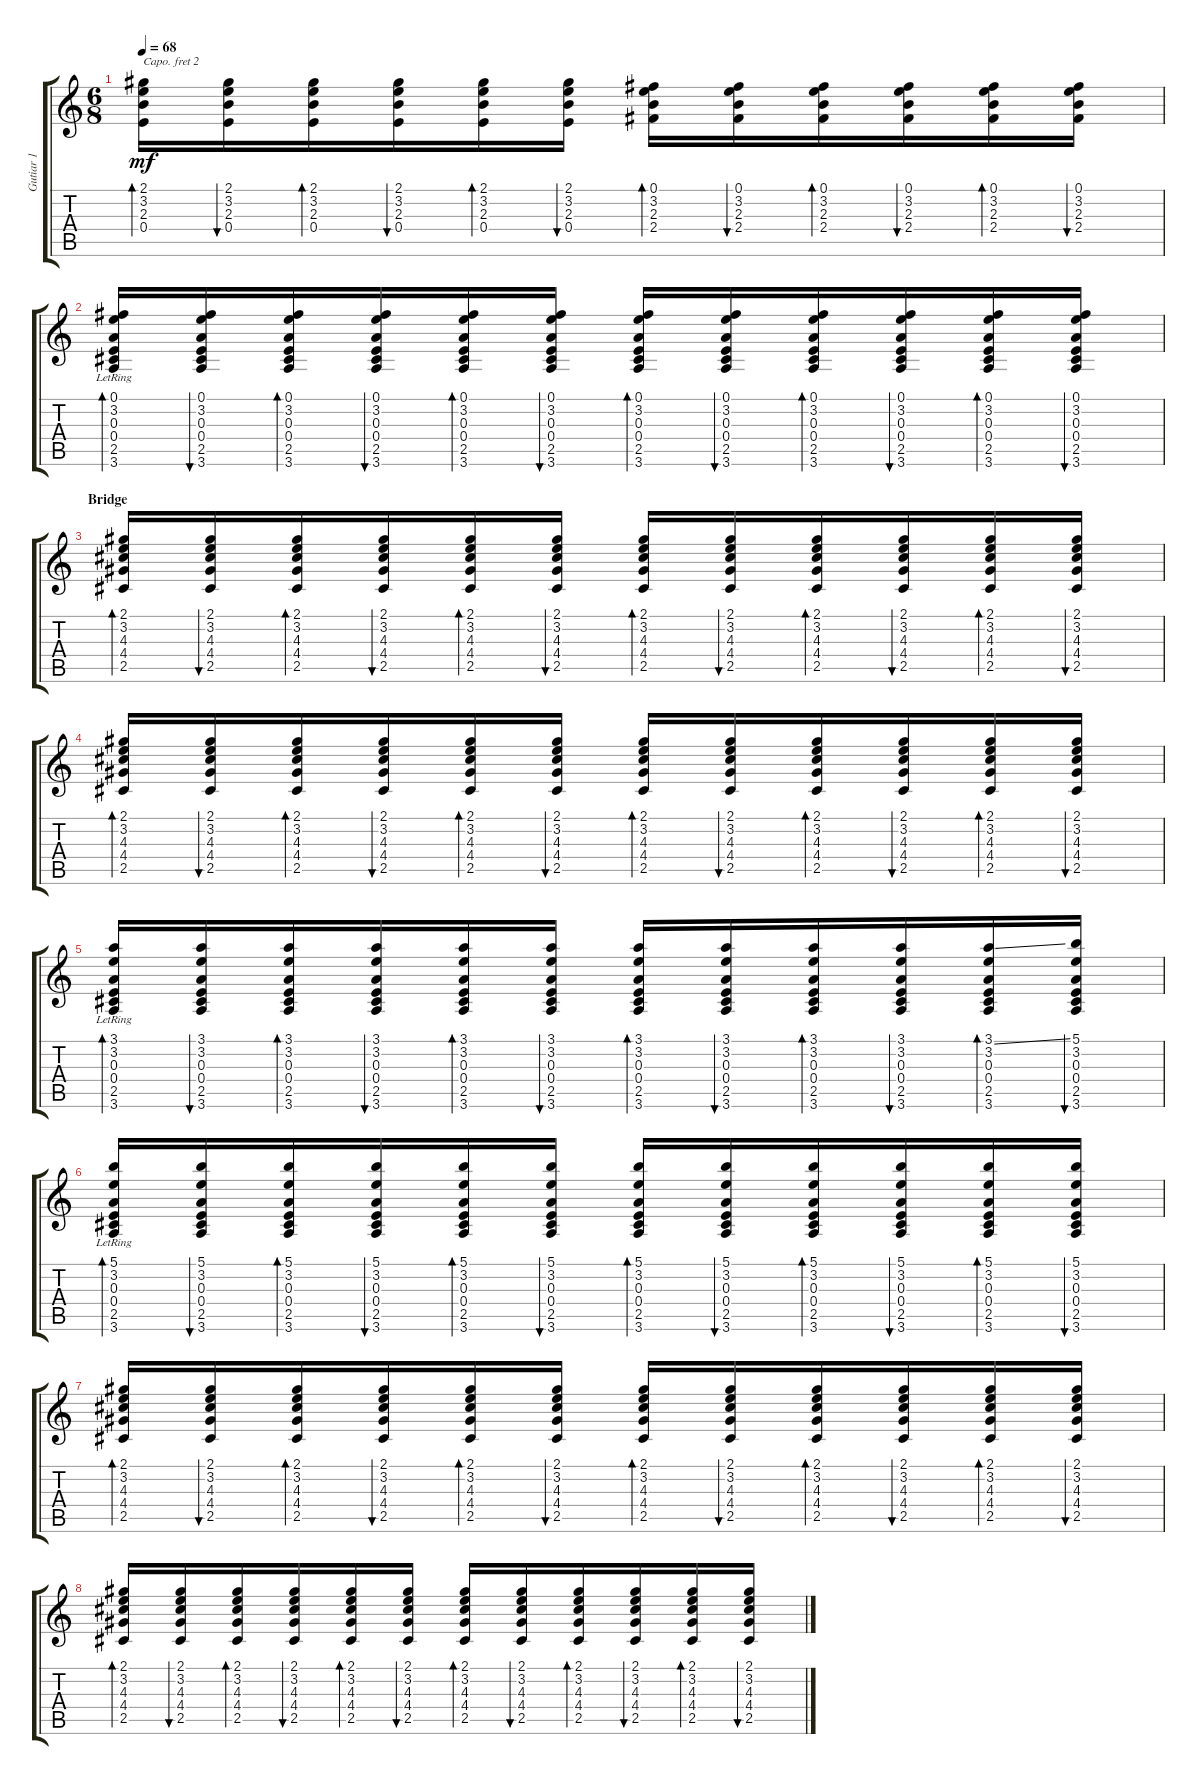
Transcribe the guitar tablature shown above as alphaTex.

\track ("Gutiar 1" "Gutiar 1") {instrument acousticguitarsteel}
\staff {score tabs}
\capo 2
\tuning (E4 B3 G3 D3 A2 E2) {hide}
\ts (6 8)
\tempo 68
\clef g2
\ks c
(2.1 3.2 2.3 0.4).16{bd 30 dy mf} (2.1 3.2 2.3 0.4).16{bu 30} (2.1 3.2 2.3 0.4).16{bd 30} (2.1 3.2 2.3 0.4).16{bu 30} (2.1 3.2 2.3 0.4).16{bd 30} (2.1 3.2 2.3 0.4).16{bu 30} (0.1 3.2 2.3 2.4).16{bd 30} (0.1 3.2 2.3 2.4).16{bu 30} (0.1 3.2 2.3 2.4).16{bd 30} (0.1 3.2 2.3 2.4).16{bu 30} (0.1 3.2 2.3 2.4).16{bd 30} (0.1 3.2 2.3 2.4).16{bu 30} |
(0.1 3.2 0.3 0.4 2.5 3.6{lr}).16{bd 30} (0.1 3.2 0.3 0.4 2.5 3.6).16{bu 30} (0.1 3.2 0.3 0.4 2.5 3.6).16{bd 30} (0.1 3.2 0.3 0.4 2.5 3.6).16{bu 30} (0.1 3.2 0.3 0.4 2.5 3.6).16{bd 30} (0.1 3.2 0.3 0.4 2.5 3.6).16{bu 30} (0.1 3.2 0.3 0.4 2.5 3.6).16{bd 30} (0.1 3.2 0.3 0.4 2.5 3.6).16{bu 30} (0.1 3.2 0.3 0.4 2.5 3.6).16{bd 30} (0.1 3.2 0.3 0.4 2.5 3.6).16{bu 30} (0.1 3.2 0.3 0.4 2.5 3.6).16{bd 30} (0.1 3.2 0.3 0.4 2.5 3.6).16{bu 30} |
\section ("" "Bridge")
(2.1 3.2 4.3 4.4 2.5).16{bd 30} (2.1 3.2 4.3 4.4 2.5).16{bu 30} (2.1 3.2 4.3 4.4 2.5).16{bd 30} (2.1 3.2 4.3 4.4 2.5).16{bu 30} (2.1 3.2 4.3 4.4 2.5).16{bd 30} (2.1 3.2 4.3 4.4 2.5).16{bu 30} (2.1 3.2 4.3 4.4 2.5).16{bd 30} (2.1 3.2 4.3 4.4 2.5).16{bu 30} (2.1 3.2 4.3 4.4 2.5).16{bd 30} (2.1 3.2 4.3 4.4 2.5).16{bu 30} (2.1 3.2 4.3 4.4 2.5).16{bd 30} (2.1 3.2 4.3 4.4 2.5).16{bu 30} |
(2.1 3.2 4.3 4.4 2.5).16{bd 30} (2.1 3.2 4.3 4.4 2.5).16{bu 30} (2.1 3.2 4.3 4.4 2.5).16{bd 30} (2.1 3.2 4.3 4.4 2.5).16{bu 30} (2.1 3.2 4.3 4.4 2.5).16{bd 30} (2.1 3.2 4.3 4.4 2.5).16{bu 30} (2.1 3.2 4.3 4.4 2.5).16{bd 30} (2.1 3.2 4.3 4.4 2.5).16{bu 30} (2.1 3.2 4.3 4.4 2.5).16{bd 30} (2.1 3.2 4.3 4.4 2.5).16{bu 30} (2.1 3.2 4.3 4.4 2.5).16{bd 30} (2.1 3.2 4.3 4.4 2.5).16{bu 30} |
(3.1 3.2 0.3 0.4 2.5 3.6{lr}).16{bd 30} (3.1 3.2 0.3 0.4 2.5 3.6).16{bu 30} (3.1 3.2 0.3 0.4 2.5 3.6).16{bd 30} (3.1 3.2 0.3 0.4 2.5 3.6).16{bu 30} (3.1 3.2 0.3 0.4 2.5 3.6).16{bd 30} (3.1 3.2 0.3 0.4 2.5 3.6).16{bu 30} (3.1 3.2 0.3 0.4 2.5 3.6).16{bd 30} (3.1 3.2 0.3 0.4 2.5 3.6).16{bu 30} (3.1 3.2 0.3 0.4 2.5 3.6).16{bd 30} (3.1 3.2 0.3 0.4 2.5 3.6).16{bu 30} (3.1{ss} 3.2 0.3 0.4 2.5 3.6).16{bd 30} (5.1 3.2 0.3 0.4 2.5 3.6).16{bu 30} |
(5.1 3.2 0.3 0.4 2.5 3.6{lr}).16{bd 30} (5.1 3.2 0.3 0.4 2.5 3.6).16{bu 30} (5.1 3.2 0.3 0.4 2.5 3.6).16{bd 30} (5.1 3.2 0.3 0.4 2.5 3.6).16{bu 30} (5.1 3.2 0.3 0.4 2.5 3.6).16{bd 30} (5.1 3.2 0.3 0.4 2.5 3.6).16{bu 30} (5.1 3.2 0.3 0.4 2.5 3.6).16{bd 30} (5.1 3.2 0.3 0.4 2.5 3.6).16{bu 30} (5.1 3.2 0.3 0.4 2.5 3.6).16{bd 30} (5.1 3.2 0.3 0.4 2.5 3.6).16{bu 30} (5.1 3.2 0.3 0.4 2.5 3.6).16{bd 30} (5.1 3.2 0.3 0.4 2.5 3.6).16{bu 30} |
(2.1 3.2 4.3 4.4 2.5).16{bd 30} (2.1 3.2 4.3 4.4 2.5).16{bu 30} (2.1 3.2 4.3 4.4 2.5).16{bd 30} (2.1 3.2 4.3 4.4 2.5).16{bu 30} (2.1 3.2 4.3 4.4 2.5).16{bd 30} (2.1 3.2 4.3 4.4 2.5).16{bu 30} (2.1 3.2 4.3 4.4 2.5).16{bd 30} (2.1 3.2 4.3 4.4 2.5).16{bu 30} (2.1 3.2 4.3 4.4 2.5).16{bd 30} (2.1 3.2 4.3 4.4 2.5).16{bu 30} (2.1 3.2 4.3 4.4 2.5).16{bd 30} (2.1 3.2 4.3 4.4 2.5).16{bu 30} |
(2.1 3.2 4.3 4.4 2.5).16{bd 30} (2.1 3.2 4.3 4.4 2.5).16{bu 30} (2.1 3.2 4.3 4.4 2.5).16{bd 30} (2.1 3.2 4.3 4.4 2.5).16{bu 30} (2.1 3.2 4.3 4.4 2.5).16{bd 30} (2.1 3.2 4.3 4.4 2.5).16{bu 30} (2.1 3.2 4.3 4.4 2.5).16{bd 30} (2.1 3.2 4.3 4.4 2.5).16{bu 30} (2.1 3.2 4.3 4.4 2.5).16{bd 30} (2.1 3.2 4.3 4.4 2.5).16{bu 30} (2.1 3.2 4.3 4.4 2.5).16{bd 30} (2.1 3.2 4.3 4.4 2.5).16{bu 30}
